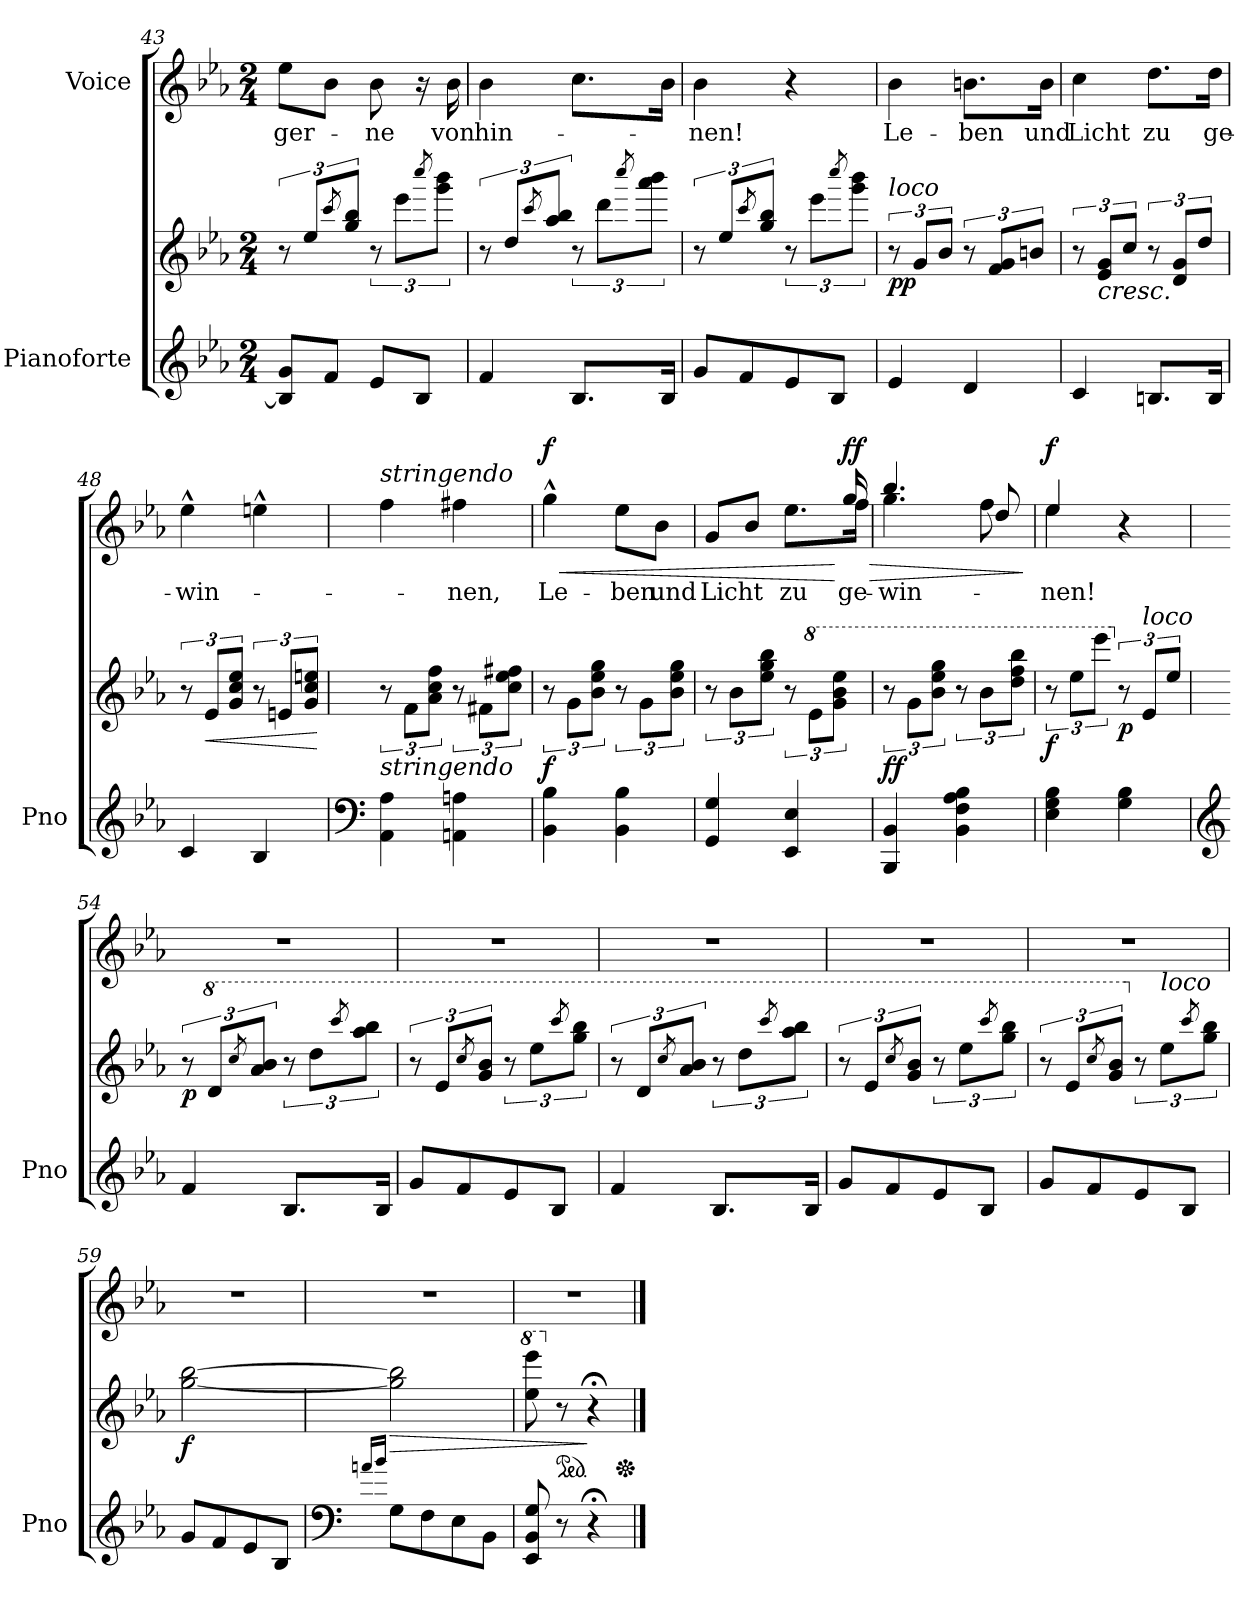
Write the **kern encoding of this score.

**kern	**kern	**dynam	**kern	**text	**dynam
*part2	*part2	*part2	*part1	*part1	*part1
*staff3	*staff2	*staff2/3	*staff1	*staff1	*staff1
*I"Pianoforte	*	*	*I"Voice	*	*
*I'Pno	*	*	*	*	*
*clefG2	*clefG2	*	*clefG2	*	*
*k[b-e-a-]	*k[b-e-a-]	*	*k[b-e-a-]	*	*
*M2/4	*M2/4	*	*M2/4	*	*
=43	=43	=43	=43	=43	=43
!	!	!	!	!LO:LY:b	!
8B-/] 8g/L	12r	.	8ee-\L	ger-	.
.	12ee-/L	.	.	.	.
8f/J	.	.	8b-\J	.	.
.	8qccc/	.	.	.	.
.	12gg/ 12bb-/J	.	.	.	.
!	!	!	!	!LO:LY:b	!
8e-/L	12r	.	8b-\	-ne	.
.	12eee-\L	.	.	.	.
8B-/J	.	.	16r	.	.
.	8qcccc/	.	.	.	.
.	12ggg\ 12bbb-\J	.	.	.	.
!	!	!	!	!LO:LY:b	!
.	.	.	16b-\	von	.
=44	=44	=44	=44	=44	=44
!	!	!	!	!LO:LY:b	!
4f/	12r	.	4b-\	hin-	.
.	12dd/L	.	.	.	.
.	8qccc/	.	.	.	.
.	12aa-/ 12bb-/J	.	.	.	.
8.B-/L	12r	.	8.cc\L	.	.
.	12ddd\L	.	.	.	.
.	8qcccc/	.	.	.	.
.	12aaa-\ 12bbb-\J	.	.	.	.
16B-/Jk	.	.	16b-\Jk	.	.
!!LO:LB:g=z
=45	=45	=45	=45	=45	=45
!	!	!	!	!LO:LY:b	!
8g/L	12r	.	4b-\	-nen!	.
.	12ee-/L	.	.	.	.
8f/	.	.	.	.	.
.	8qccc/	.	.	.	.
.	12gg/ 12bb-/J	.	.	.	.
8e-/	12r	.	4r	.	.
.	12eee-\L	.	.	.	.
8B-/J	.	.	.	.	.
.	8qcccc/	.	.	.	.
.	12ggg\ 12bbb-\J	.	.	.	.
=46	=46	=46	=46	=46	=46
!	!LO:TX:a:i:t=loco	!	!	!	!
!	!	!LO:DY:b	!	!LO:LY:b	!
4e-/	12r	pp	4b-\	Le-	.
.	12g/L	.	.	.	.
.	12b-/J	.	.	.	.
!	!	!	!	!LO:LY:b	!
4d/	12r	.	8.bn\L	-ben	.
.	12f/ 12g/L	.	.	.	.
.	12bn/J	.	.	.	.
!	!	!	!	!LO:LY:b	!
.	.	.	16b\Jk	und	.
=47	=47	=47	=47	=47	=47
!	!	!	!	!LO:LY:b	!
4c/	12r	.	4cc\	Licht	.
!	!	!LO:HP:b	!	!	!
.	12e-/ 12g/L	<	.	.	.
.	12cc/J	.	.	.	.
!	!	!	!	!LO:LY:b	!
8.Bn/L	12r	.	8.dd\L	zu	.
.	12d/ 12g/L	.	.	.	.
.	12dd/J	.	.	.	.
!	!	!	!	!LO:LY:b	!
16B/Jk	.	.	16dd\Jk	ge-	.
=48	=48	=48	=48	=48	=48
!	!	!	!	!LO:LY:b	!
4c/	12r	.	4ee-^^\	-win-	.
!	!	!LO:HP:b	!	!	!
.	12e-/L	<	.	.	.
.	12g/ 12cc/ 12ee-/J	.	.	.	.
4B-/	12r	.	4een^^\	.	.
.	12en/L	.	.	.	.
.	12g/ 12cc/ 12een/J	.	.	.	.
.	.	[	.	.	.
=49	=49	=49	=49	=49	=49
*clefF4	*	*	*	*	*
!	!	!	!LO:TX:a:i:t=stringendo	!	!
!LO:TX:a:i:t=stringendo	!	!	!	!	!
4AA-\ 4A-\	12r	.	4ff\	.	.
.	12f\L	.	.	.	.
.	12a-\ 12cc\ 12ff\J	.	.	.	.
!	!	!	!	!LO:LY:b	!
4AAn\ 4An\	12r	.	4ff#X\	-nen,	.
.	12f#X\L	.	.	.	.
.	12cc\ 12ee-\ 12ff#X\J	.	.	.	.
.	.	[	.	.	.
!!LO:LB:g=z
=50	=50	=50	=50	=50	=50
!	!	!LO:DY:b	!	!LO:LY:b	!LO:HP:b
!	!	!	!	!	!LO:DY:n=1:a
4BB-\ 4B-\	12r	f	4gg^^\	Le-	< f
.	12g\L	.	.	.	.
.	12b-\ 12ee-\ 12gg\J	.	.	.	.
!	!	!	!	!LO:LY:b	!
4BB-\ 4B-\	12r	.	8ee-\L	-ben	.
.	12g\L	.	.	.	.
!	!	!	!	!LO:LY:b	!
.	.	.	8b-\J	und	.
.	12b-\ 12ee-\ 12gg\J	.	.	.	.
=51	=51	=51	=51	=51	=51
*	*	*	*^	*	*
!	!	!	!	!	!LO:LY:b	!
4GG/ 4G/	12r	.	4ryy	8g/L	Licht	.
.	12b-\L	.	.	.	.	.
.	.	.	.	8b-/J	.	.
.	12ee-\ 12gg\ 12bb-\J	.	.	.	.	.
!	!	!	!	!	!LO:LY:b	!
4EE-/ 4E-/	12r	.	8.rddyy	8.ee-\L	zu	.
*	*8va	*	*	*	*	*
.	12ee-\L	.	.	.	.	.
.	12gg\ 12bb-\ 12eee-\J	.	.	.	.	.
!	!	!	!	!	!LO:LY:b	!LO:HP:n=1:b
!	!	!	!	!	!	!LO:DY:n=1:a
.	.	.	16gg/	16ff\Jk	ge-	[ > ff
=52	=52	=52	=52	=52	=52	=52
!	!	!LO:DY:b	!	!	!LO:LY:b	!
4BBB-/ 4BB-/	12r	ff	4.bb-/	4.gg\	-win-	.
.	12gg\L	.	.	.	.	.
.	12bb-\ 12eee-\ 12ggg\J	.	.	.	.	.
4BB-\ 4F\ 4A-\ 4B-\	12r	.	.	.	.	.
.	12bb-\L	.	.	.	.	.
.	.	.	8dd/	8ff\	.	.
.	12ddd\ 12fff\ 12bbb-\J	.	.	.	.	.
*	*	*	*v	*v	*	*
.	.	.	.	.	]
=53	=53	=53	=53	=53	=53
*	*	*	*^	*	*
!	!	!LO:DY:b	!	!	!LO:LY:b	!LO:DY:a
4E-\ 4G\ 4B-\	12r	f	4ee-/	4ee-\	-nen!	f
.	12eee-\L	.	.	.	.	.
.	12eeee-\J	.	.	.	.	.
*	*X8va	*	*	*	*	*
!	!	!LO:DY:b	!	!	!	!
4G\ 4B-\	12r	p	4r	4rgyy	.	.
!	!LO:TX:a:i:t=loco	!	!	!	!	!
.	12e-/L	.	.	.	.	.
.	12ee-/J	.	.	.	.	.
*	*	*	*v	*v	*	*
=54	=54	=54	=54	=54	=54
*clefG2	*	*	*	*	*
!	!	!LO:DY:b	!	!	!
4f/	12r	p	2r	.	.
*	*8va	*	*	*	*
.	12dd/L	.	.	.	.
.	8qccc/	.	.	.	.
.	12aa-/ 12bb-/J	.	.	.	.
8.B-/L	12r	.	.	.	.
.	12ddd\L	.	.	.	.
.	8qcccc/	.	.	.	.
.	12aaa-\ 12bbb-\J	.	.	.	.
16B-/Jk	.	.	.	.	.
=55	=55	=55	=55	=55	=55
8g/L	12r	.	2r	.	.
.	12ee-/L	.	.	.	.
8f/	.	.	.	.	.
.	8qccc/	.	.	.	.
.	12gg/ 12bb-/J	.	.	.	.
8e-/	12r	.	.	.	.
.	12eee-\L	.	.	.	.
8B-/J	.	.	.	.	.
.	8qcccc/	.	.	.	.
.	12ggg\ 12bbb-\J	.	.	.	.
!!LO:LB:g=z
=56	=56	=56	=56	=56	=56
4f/	12r	.	2r	.	.
.	12dd/L	.	.	.	.
.	8qccc/	.	.	.	.
.	12aa-/ 12bb-/J	.	.	.	.
8.B-/L	12r	.	.	.	.
.	12ddd\L	.	.	.	.
.	8qcccc/	.	.	.	.
.	12aaa-\ 12bbb-\J	.	.	.	.
16B-/Jk	.	.	.	.	.
=57	=57	=57	=57	=57	=57
8g/L	12r	.	2r	.	.
.	12ee-/L	.	.	.	.
8f/	.	.	.	.	.
.	8qccc/	.	.	.	.
.	12gg/ 12bb-/J	.	.	.	.
8e-/	12r	.	.	.	.
.	12eee-\L	.	.	.	.
8B-/J	.	.	.	.	.
.	8qcccc/	.	.	.	.
.	12ggg\ 12bbb-\J	.	.	.	.
=58	=58	=58	=58	=58	=58
8g/L	12r	.	2r	.	.
.	12ee-/L	.	.	.	.
8f/	.	.	.	.	.
.	8qccc/	.	.	.	.
.	12gg/ 12bb-/J	.	.	.	.
*	*X8va	*	*	*	*
8e-/	12r	.	.	.	.
!	!LO:TX:a:i:t=loco	!	!	!	!
.	12ee-\L	.	.	.	.
8B-/J	.	.	.	.	.
.	8qccc/	.	.	.	.
.	12gg\ 12bb-\J	.	.	.	.
=59	=59	=59	=59	=59	=59
!	!	!LO:DY:b	!	!	!
8g/L	[2gg\ [2bb-\	f	2r	.	.
8f/	.	.	.	.	.
8e-/	.	.	.	.	.
8B-/J	.	.	.	.	.
=60	=60	=60	=60	=60	=60
*clefF4	*	*	*	*	*
16qan/LL	.	.	.	.	.
16qb-/JJ	.	.	.	.	.
!	!	!LO:HP:b	!	!	!
8G\L	2gg\] 2bb-\]	>	2r	.	.
8F\	.	.	.	.	.
8E-\	.	.	.	.	.
8BB-\J	.	.	.	.	.
=61	=61	=61	=61	=61	=61
*	*8va	*	*	*	*
8EE-/ 8BB-/ 8G/	8eee-\ 8eeee-\	.	2r	.	.
*	*X8va	*	*	*	*
*	*ped	*	*	*	*
8r	8r	.	.	.	.
4r;<	4r;<	]	.	.	.
*	*Xped	*	*	*	*
==	==	==	==	==	==
*-	*-	*-	*-	*-	*-
